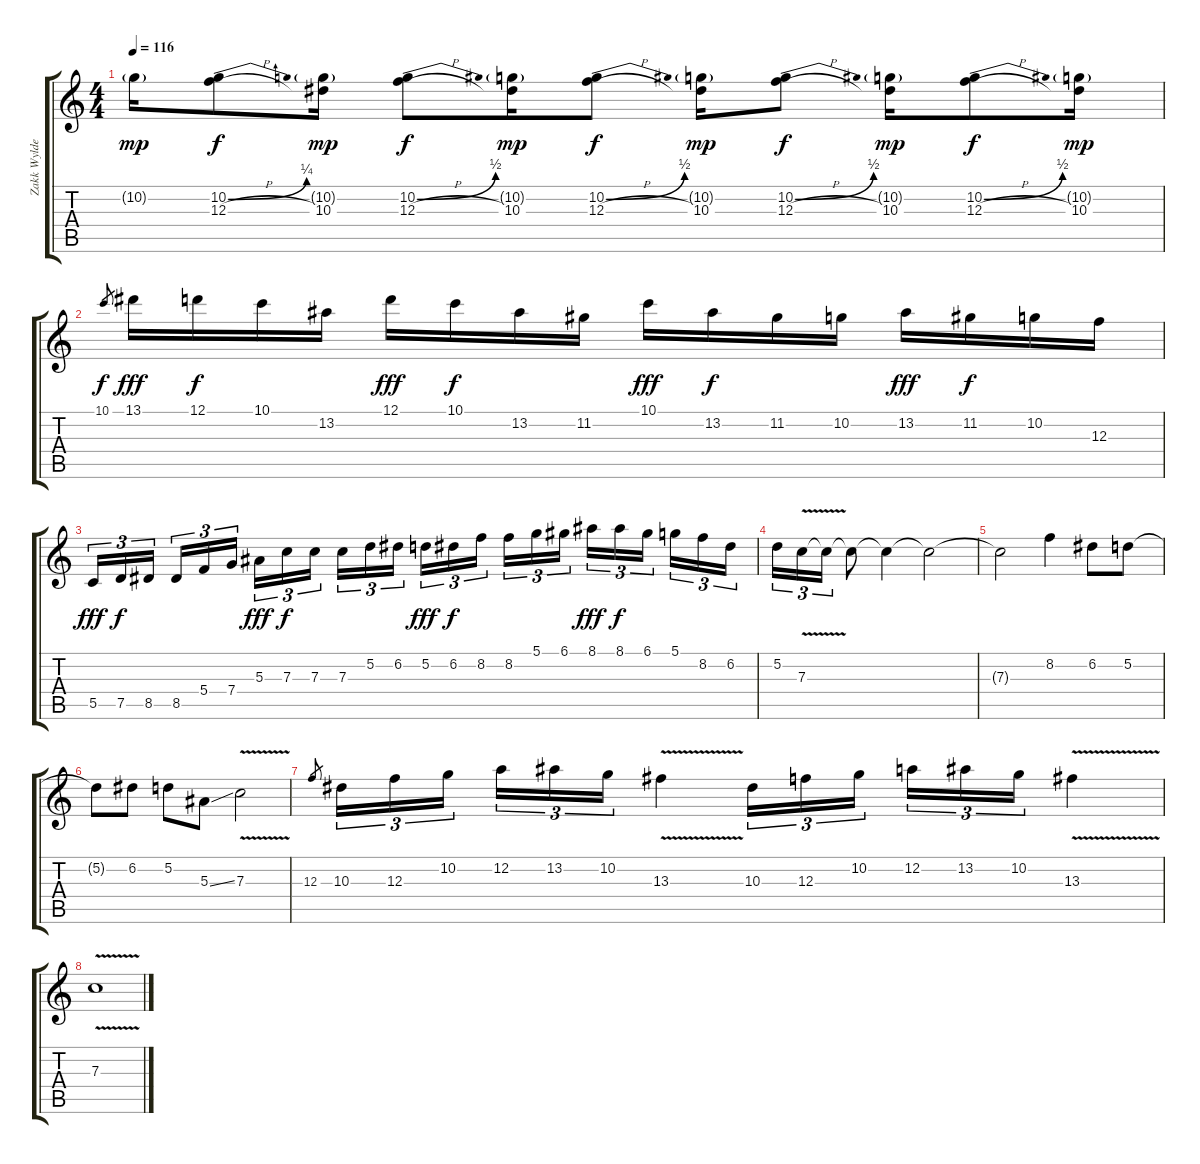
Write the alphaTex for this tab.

\track ("Zakk Wylde" "Zakk Wylde") {instrument overdrivenguitar}
\staff {score tabs}
\tuning (D4 A3 F3 C3 G2 C2) {hide}
\ts (4 4)
\tempo 116
\clef g2
\ks c
10.2{g}.16{dy mp} (10.2{be (bend 0 0 60 1)} 12.3{h}).8{dy f} (10.2{g} 10.3).16{dy mp} (10.2{be (bend 0 0 60 2)} 12.3{h}).8{dy f} (10.2{g} 10.3).16{dy mp} (10.2{be (bend 0 0 60 2)} 12.3{h}).8{dy f} (10.2{g} 10.3).16{dy mp} (10.2{be (bend 0 0 60 2)} 12.3{h}).8{dy f} (10.2{g} 10.3).16{dy mp} (10.2{be (bend 0 0 60 2)} 12.3{h}).8{dy f} (10.2{g} 10.3).16{dy mp} |
10.1.8{gr dy f} 13.1.16{dy fff} 12.1.16{dy f} 10.1.16 13.2.16 12.1.16{dy fff} 10.1.16{dy f} 13.2.16 11.2.16 10.1.16{dy fff} 13.2.16{dy f} 11.2.16 10.2.16 13.2.16{dy fff} 11.2.16{dy f} 10.2.16 12.3.16 |
5.5.16{tu (3 2) dy fff} 7.5.16{tu (3 2) dy f} 8.5.16{tu (3 2)} 8.5.16{tu (3 2)} 5.4.16{tu (3 2)} 7.4.16{tu (3 2)} 5.3.16{tu (3 2) dy fff} 7.3.16{tu (3 2) dy f} 7.3.16{tu (3 2)} 7.3.16{tu (3 2)} 5.2.16{tu (3 2)} 6.2.16{tu (3 2)} 5.2.16{tu (3 2) dy fff} 6.2.16{tu (3 2) dy f} 8.2.16{tu (3 2)} 8.2.16{tu (3 2)} 5.1.16{tu (3 2)} 6.1.16{tu (3 2)} 8.1.16{tu (3 2) dy fff} 8.1.16{tu (3 2) dy f} 6.1.16{tu (3 2)} 5.1.16{tu (3 2)} 8.2.16{tu (3 2)} 6.2.16{tu (3 2)} |
5.2.16{tu (3 2)} 7.3{v}.16{tu (3 2)} 7.3{t}.16{tu (3 2)} 7.3{t}.8 7.3{t}.4 7.3{t}.2 |
7.3{t}.2 8.2.4 6.2.8 5.2.8 |
5.2{t}.8 6.2.8 5.2.8 5.3{ss}.8 7.3{v}.2 |
12.3.8{gr} 10.3.16{tu (3 2)} 12.3.16{tu (3 2)} 10.2.16{tu (3 2)} 12.2.16{tu (3 2)} 13.2.16{tu (3 2)} 10.2.16{tu (3 2)} 13.3{v}.4 10.3.16{tu (3 2)} 12.3.16{tu (3 2)} 10.2.16{tu (3 2)} 12.2.16{tu (3 2)} 13.2.16{tu (3 2)} 10.2.16{tu (3 2)} 13.3{v}.4 |
7.3{v}.1
